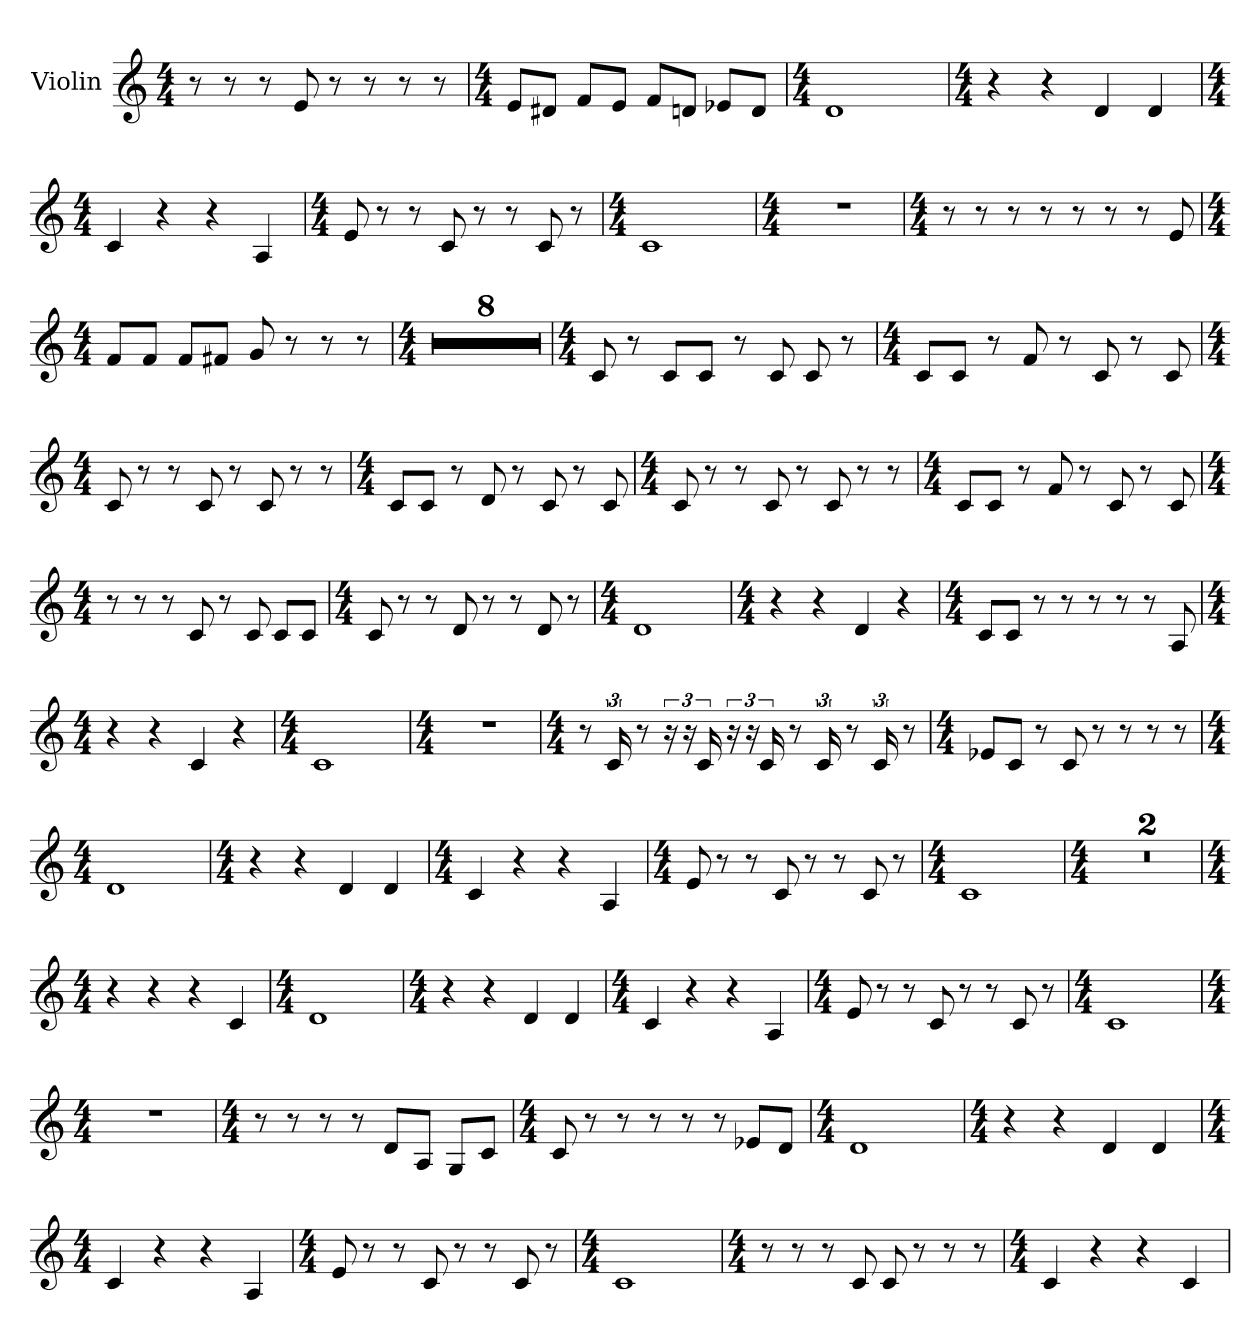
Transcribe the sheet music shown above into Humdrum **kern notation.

**kern
*part1
*staff1
*I"Violin
*I'Vln
*M4/4
=
8r
8r
8r
8e
8r
8r
8r
8r
=
*M4/4
8eL
8d#XJ
8fL
8eJ
8fL
8dnJ
8e-XL
8dJ
=
*M4/4
1d
=
*M4/4
4r
4r
4d
4d
=
*M4/4
4c
4r
4r
4A
=
*M4/4
8e
8r
8r
8c
8r
8r
8c
8r
=
*M4/4
1c
=
*M4/4
1r
=
*M4/4
8r
8r
8r
8r
8r
8r
8r
8e
=
*M4/4
8fL
8fJ
8fL
8f#XJ
8g
8r
8r
8r
=
*M4/4
1r
=
*M4/4
1r
=
*M4/4
1r
=
*M4/4
1r
=
*M4/4
1r
=
*M4/4
1r
=
*M4/4
1r
=
*M4/4
1r
=
*M4/4
8c
8r
8cL
8cJ
8r
8c
8c
8r
=
*M4/4
8cL
8cJ
8r
8f
8r
8c
8r
8c
=
*M4/4
8c
8r
8r
8c
8r
8c
8r
8r
=
*M4/4
8cL
8cJ
8r
8d
8r
8c
8r
8c
=
*M4/4
8c
8r
8r
8c
8r
8c
8r
8r
=
*M4/4
8cL
8cJ
8r
8f
8r
8c
8r
8c
=
*M4/4
8r
8r
8r
8c
8r
8c
8cL
8cJ
=
*M4/4
8c
8r
8r
8d
8r
8r
8d
8r
=
*M4/4
1d
=
*M4/4
4r
4r
4d
4r
=
*M4/4
8cL
8cJ
8r
8r
8r
8r
8r
8A
=
*M4/4
4r
4r
4c
4r
=
*M4/4
1c
=
*M4/4
1r
=
*M4/4
8r
24c
8r
24r
24r
24c
24r
24r
24c
8r
24c
8r
24c
8r
=
*M4/4
8e-XL
8cJ
8r
8c
8r
8r
8r
8r
=
*M4/4
1d
=
*M4/4
4r
4r
4d
4d
=
*M4/4
4c
4r
4r
4A
=
*M4/4
8e
8r
8r
8c
8r
8r
8c
8r
=
*M4/4
1c
=
*M4/4
1r
=
*M4/4
1r
=
*M4/4
4r
4r
4r
4c
=
*M4/4
1d
=
*M4/4
4r
4r
4d
4d
=
*M4/4
4c
4r
4r
4A
=
*M4/4
8e
8r
8r
8c
8r
8r
8c
8r
=
*M4/4
1c
=
*M4/4
1r
=
*M4/4
8r
8r
8r
8r
8dL
8AJ
8GL
8cJ
=
*M4/4
8c
8r
8r
8r
8r
8r
8e-XL
8dJ
=
*M4/4
1d
=
*M4/4
4r
4r
4d
4d
=
*M4/4
4c
4r
4r
4A
=
*M4/4
8e
8r
8r
8c
8r
8r
8c
8r
=
*M4/4
1c
=
*M4/4
8r
8r
8r
8c
8c
8r
8r
8r
=
*M4/4
4c
4r
4r
4c
=
*-
